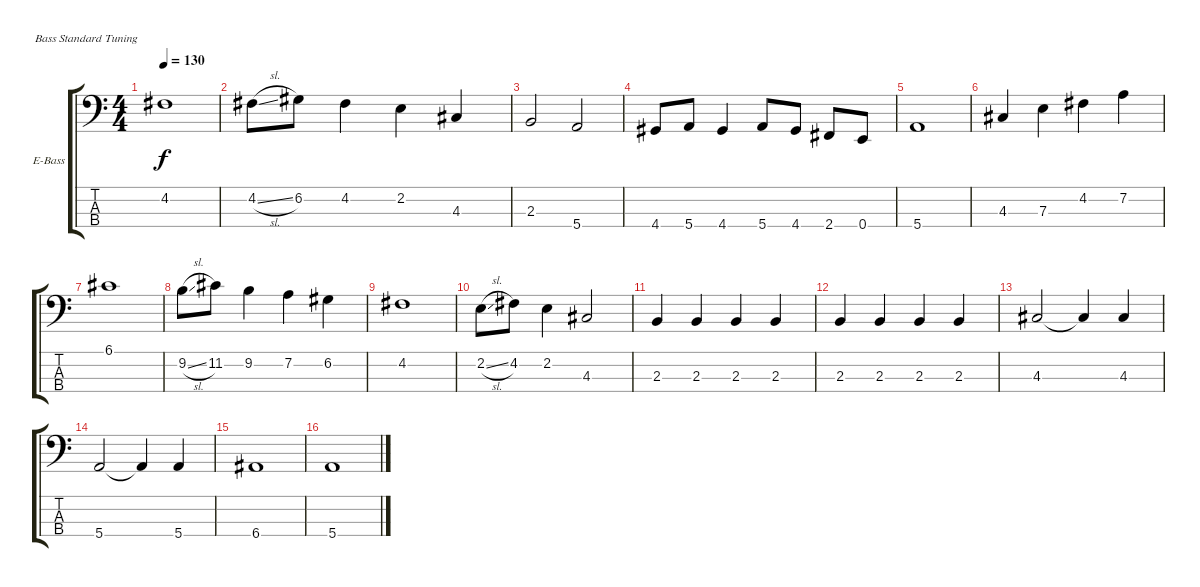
\bracketExtendMode groupsimilarinstruments
\firstSystemTrackNameOrientation horizontal
\otherSystemsTrackNameOrientation horizontal
\track ("Bajo" "E-Bass") {instrument electricbassfinger}
\staff {score tabs}
\tuning (G2 D2 A1 E1)
\ts (4 4)
\tempo 130
\clef f4
\ks c
4.2.1{dy f} |
4.2{sl}.8 6.2.8 4.2.4 2.2.4 4.3.4 |
2.3.2 5.4.2 |
4.4.8 5.4.8 4.4.4 5.4.8 4.4.8 2.4.8 0.4.8 |
5.4.1 |
4.3.4 7.3.4 4.2.4 7.2.4 |
6.1.1 |
9.2{sl}.8 11.2.8 9.2.4 7.2.4 6.2.4 |
4.2.1 |
2.2{sl}.8 4.2.8 2.2.4 4.3.2 |
2.3.4 2.3.4 2.3.4 2.3.4 |
2.3.4 2.3.4 2.3.4 2.3.4 |
4.3.2 4.3{t}.4 4.3.4 |
5.4.2 5.4{t}.4 5.4.4 |
6.4.1 |
5.4.1
